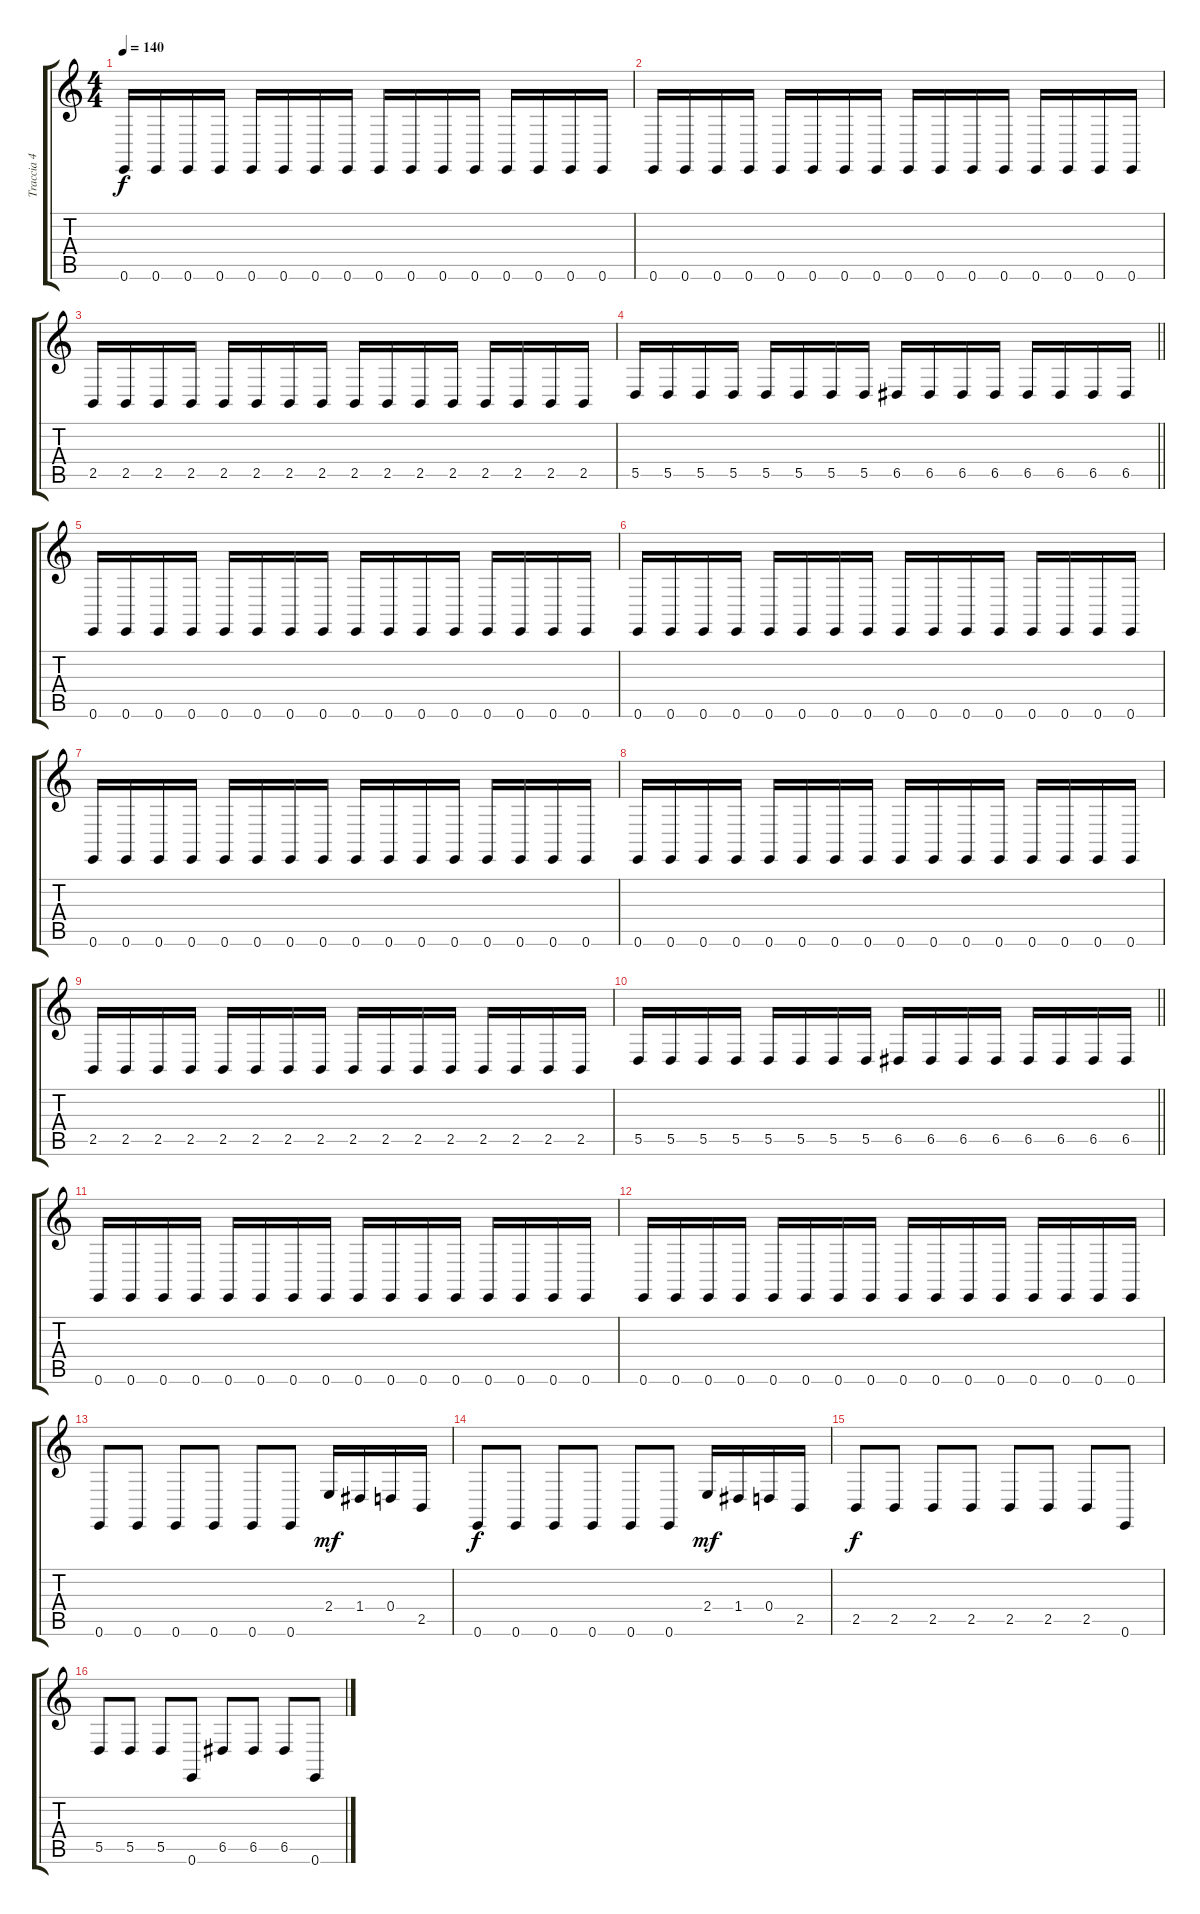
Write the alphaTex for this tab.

\track ("Traccia 4" "Traccia 4") {instrument lead2sawtooth}
\staff {score tabs}
\tuning (E4 B3 G3 D3 A2 E2) {hide}
\ts (4 4)
\tempo 140
\clef g2
\ks c
0.6.16{dy f} 0.6.16 0.6.16 0.6.16 0.6.16 0.6.16 0.6.16 0.6.16 0.6.16 0.6.16 0.6.16 0.6.16 0.6.16 0.6.16 0.6.16 0.6.16 |
0.6.16 0.6.16 0.6.16 0.6.16 0.6.16 0.6.16 0.6.16 0.6.16 0.6.16 0.6.16 0.6.16 0.6.16 0.6.16 0.6.16 0.6.16 0.6.16 |
2.5.16 2.5.16 2.5.16 2.5.16 2.5.16 2.5.16 2.5.16 2.5.16 2.5.16 2.5.16 2.5.16 2.5.16 2.5.16 2.5.16 2.5.16 2.5.16 |
\barLineRight lightlight
5.5.16 5.5.16 5.5.16 5.5.16 5.5.16 5.5.16 5.5.16 5.5.16 6.5.16 6.5.16 6.5.16 6.5.16 6.5.16 6.5.16 6.5.16 6.5.16 |
0.6.16 0.6.16 0.6.16 0.6.16 0.6.16 0.6.16 0.6.16 0.6.16 0.6.16 0.6.16 0.6.16 0.6.16 0.6.16 0.6.16 0.6.16 0.6.16 |
0.6.16 0.6.16 0.6.16 0.6.16 0.6.16 0.6.16 0.6.16 0.6.16 0.6.16 0.6.16 0.6.16 0.6.16 0.6.16 0.6.16 0.6.16 0.6.16 |
0.6.16 0.6.16 0.6.16 0.6.16 0.6.16 0.6.16 0.6.16 0.6.16 0.6.16 0.6.16 0.6.16 0.6.16 0.6.16 0.6.16 0.6.16 0.6.16 |
0.6.16 0.6.16 0.6.16 0.6.16 0.6.16 0.6.16 0.6.16 0.6.16 0.6.16 0.6.16 0.6.16 0.6.16 0.6.16 0.6.16 0.6.16 0.6.16 |
2.5.16 2.5.16 2.5.16 2.5.16 2.5.16 2.5.16 2.5.16 2.5.16 2.5.16 2.5.16 2.5.16 2.5.16 2.5.16 2.5.16 2.5.16 2.5.16 |
\barLineRight lightlight
5.5.16 5.5.16 5.5.16 5.5.16 5.5.16 5.5.16 5.5.16 5.5.16 6.5.16 6.5.16 6.5.16 6.5.16 6.5.16 6.5.16 6.5.16 6.5.16 |
0.6.16 0.6.16 0.6.16 0.6.16 0.6.16 0.6.16 0.6.16 0.6.16 0.6.16 0.6.16 0.6.16 0.6.16 0.6.16 0.6.16 0.6.16 0.6.16 |
0.6.16 0.6.16 0.6.16 0.6.16 0.6.16 0.6.16 0.6.16 0.6.16 0.6.16 0.6.16 0.6.16 0.6.16 0.6.16 0.6.16 0.6.16 0.6.16 |
0.6.8 0.6.8 0.6.8 0.6.8 0.6.8 0.6.8 2.4.16{dy mf} 1.4.16 0.4.16 2.5.16 |
0.6.8{dy f} 0.6.8 0.6.8 0.6.8 0.6.8 0.6.8 2.4.16{dy mf} 1.4.16 0.4.16 2.5.16 |
2.5.8{dy f} 2.5.8 2.5.8 2.5.8 2.5.8 2.5.8 2.5.8 0.6.8 |
5.5.8 5.5.8 5.5.8 0.6.8 6.5.8 6.5.8 6.5.8 0.6.8
